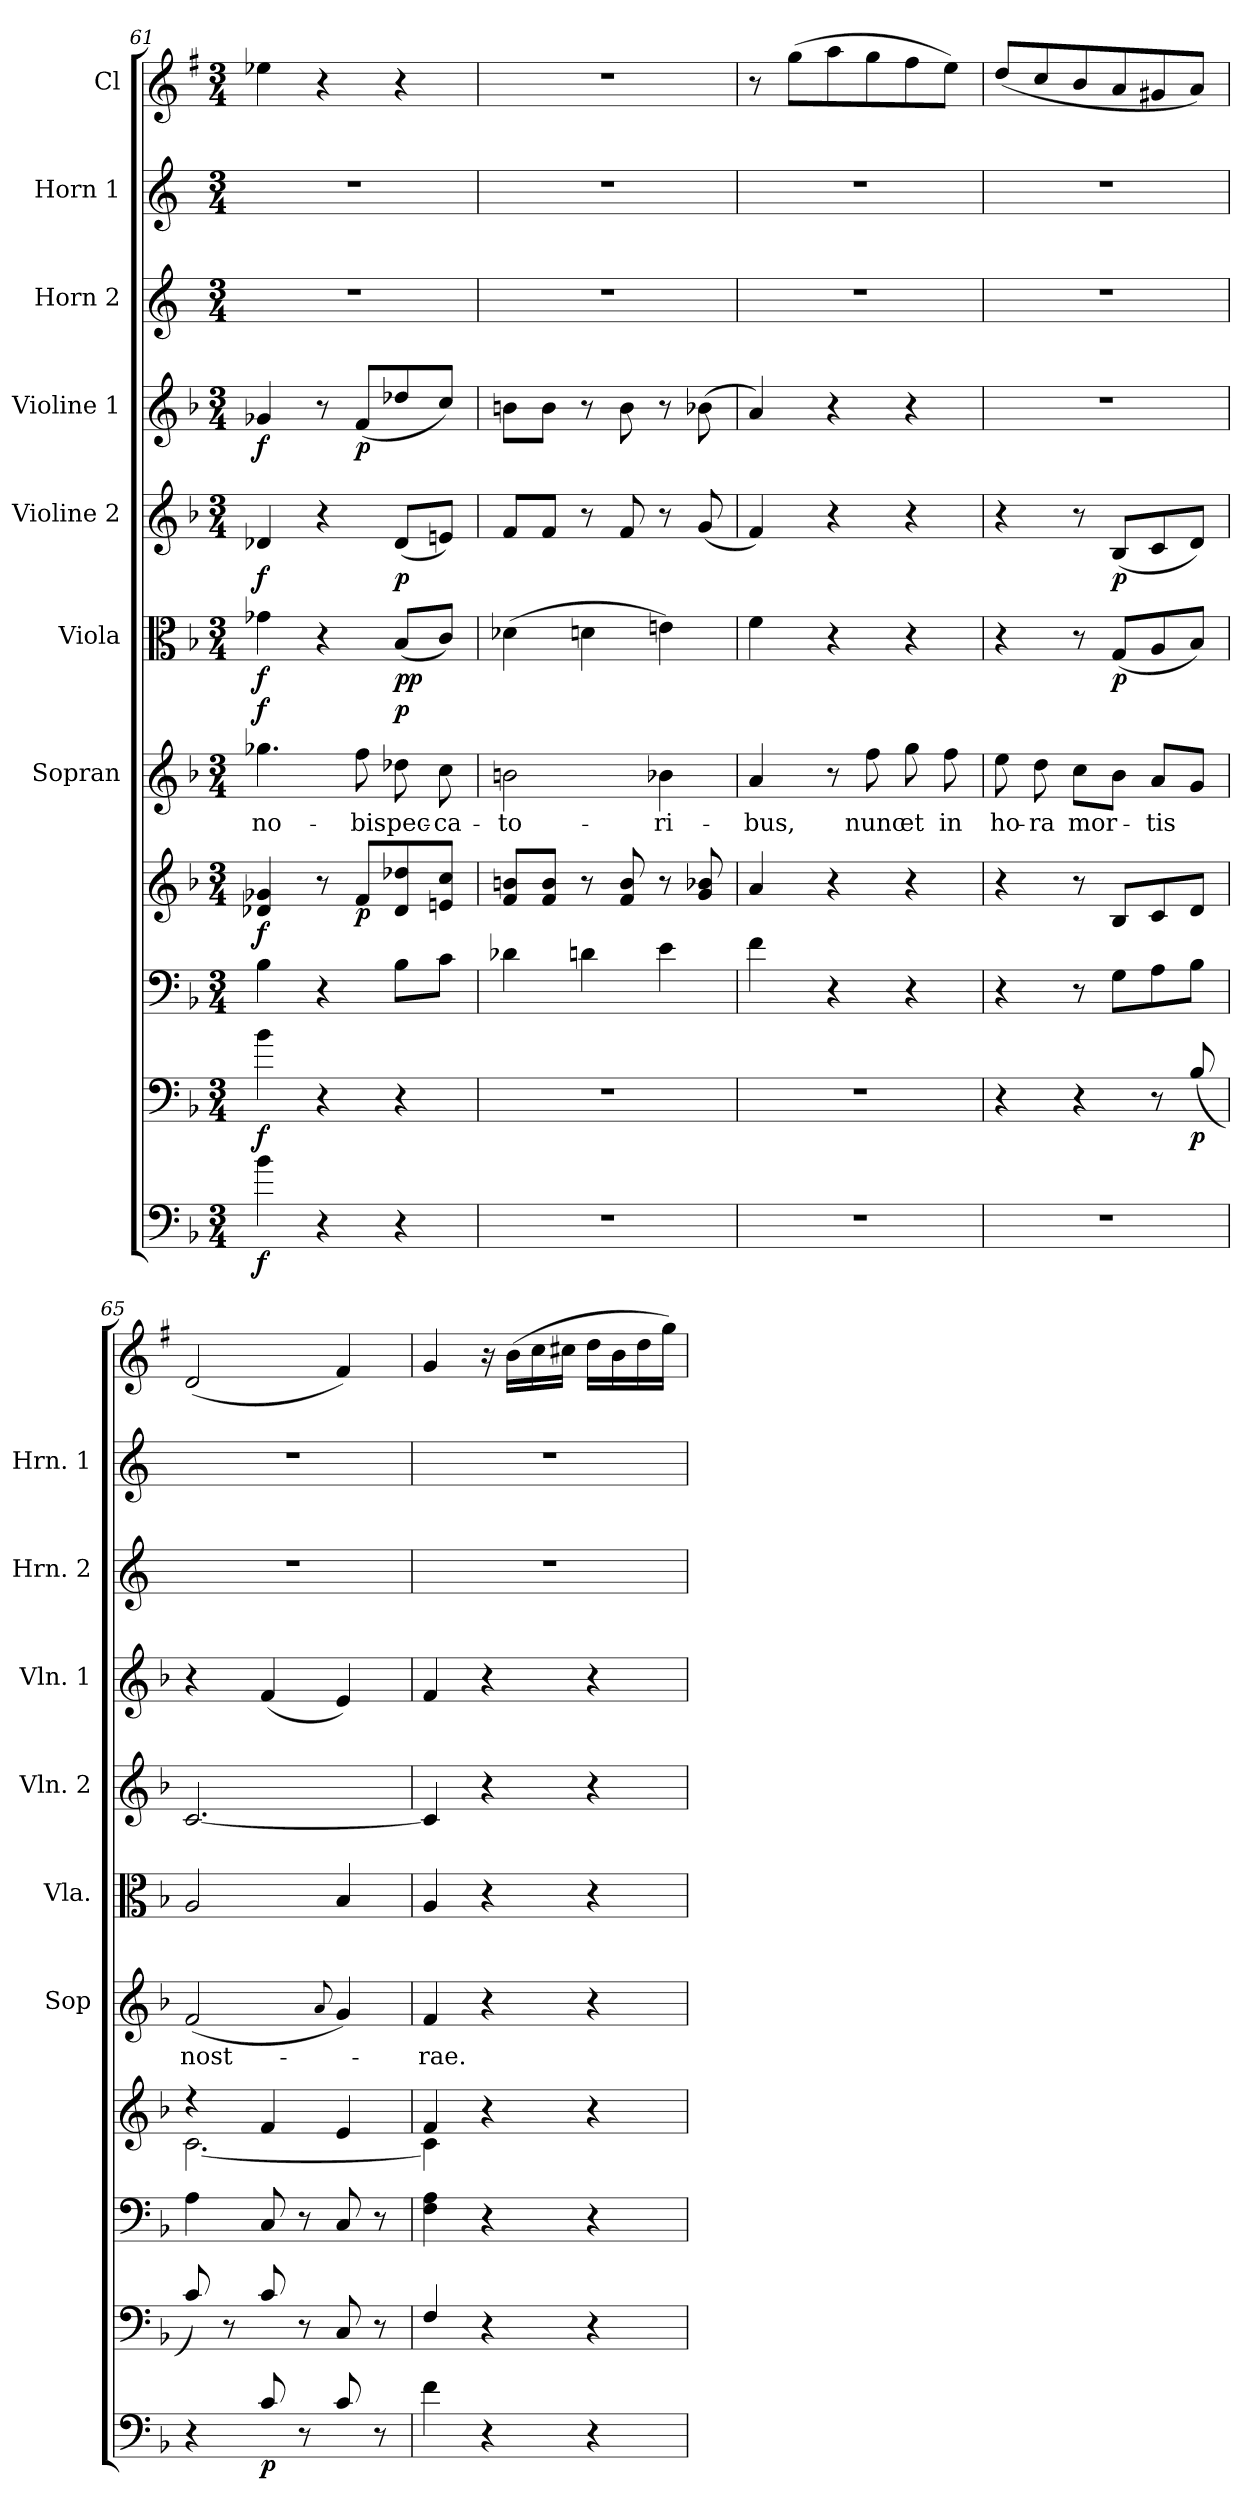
**kern	**dynam	**kern	**dynam	**kern	**kern	**dynam	**kern	**text	**dynam	**kern	**dynam	**kern	**dynam	**kern	**dynam	**kern	**kern	**kern
*part10	*part10	*part9	*part9	*part8	*part8	*part8	*part7	*part7	*part7	*part6	*part6	*part5	*part5	*part4	*part4	*part3	*part2	*part1
*staff11	*staff11	*staff10	*staff10	*staff9	*staff8	*staff8/9	*staff7	*staff7	*staff7	*staff6	*staff6	*staff5	*staff5	*staff4	*staff4	*staff3	*staff2	*staff1
*	*	*	*	*	*	*	*I"Sopran	*	*	*I"Viola	*	*I"Violine 2	*	*I"Violine 1	*	*I"Horn 2	*I"Horn 1	*I"Cl
*	*	*	*	*	*	*	*I'Sop	*	*	*I'Vla.	*	*I'Vln. 2	*	*I'Vln. 1	*	*I'Hrn. 2	*I'Hrn. 1	*
*clefF4	*	*clefF4	*	*clefF4	*clefG2	*	*clefG2	*	*	*clefC3	*	*clefG2	*	*clefG2	*	*clefG2	*clefG2	*clefG2
*ITrd7c12	*	*ITrd7c12	*	*	*	*	*	*	*	*	*	*	*	*	*	*ITrd4c7	*ITrd4c7	*ITrd1c2
*k[b-]	*	*k[b-]	*	*k[b-]	*k[b-]	*	*k[b-]	*	*	*k[b-]	*	*k[b-]	*	*k[b-]	*	*k[b-]	*k[b-]	*k[b-]
*F:	*	*F:	*	*F:	*F:	*	*F:	*	*	*F:	*	*F:	*	*F:	*	*F:	*F:	*F:
*M3/4	*	*M3/4	*	*M3/4	*M3/4	*	*M3/4	*	*	*M3/4	*	*M3/4	*	*M3/4	*	*M3/4	*M3/4	*M3/4
=61	=61	=61	=61	=61	=61	=61	=61	=61	=61	=61	=61	=61	=61	=61	=61	=61	=61	=61
!	!LO:DY:b	!	!LO:DY:b	!	!	!LO:DY:b	!	!LO:LY:b	!LO:DY:a	!	!LO:DY:b	!	!LO:DY:b	!	!LO:DY:b	!	!	!
4B-\	f	4B-\	f	4B-\	4d-X/ 4g-X/	f	4.gg-X\	no-	f	4g-X\	f	4d-X/	f	4g-X/	f	2.r	2.r	4dd-X\
4r	.	4r	.	4r	8r	.	.	.	.	4r	.	4r	.	8r	.	.	.	4r
!	!	!	!	!	!	!LO:DY:b	!	!LO:LY:b	!	!	!	!	!	!	!LO:DY:b	!	!	!
.	.	.	.	.	8f/L	p	8ff\	-bis	.	.	.	.	.	(<8f/L	p	.	.	.
!	!	!	!	!	!	!	!	!LO:LY:b	!LO:DY:a	!	!LO:DY:b	!	!LO:DY:b	!	!	!	!	!
4r	.	4r	.	8B-\L	8d-/ 8dd-X/	.	8dd-X\	pec-	p	(<8B-/L	pp	(<8d-/L	p	8dd-X/	.	.	.	4r
!	!	!	!	!	!	!	!	!LO:LY:b	!	!	!	!	!	!	!	!	!	!
.	.	.	.	8c\J	8en/ 8cc/J	.	8cc\	-ca-	.	8c/J)	.	8en/J)	.	8cc/J)	.	.	.	.
!!LO:PB:g=z
=62	=62	=62	=62	=62	=62	=62	=62	=62	=62	=62	=62	=62	=62	=62	=62	=62	=62	=62
!	!	!	!	!	!	!	!	!LO:LY:b	!	!	!	!	!	!	!	!	!	!
2.r	.	2.r	.	4d-X\	8f/ 8bn/L	.	2bn\	-to-	.	(>4d-X\	.	8f/L	.	8bn\L	.	2.r	2.r	2.r
.	.	.	.	.	8f/ 8b/J	.	.	.	.	.	.	8f/J	.	8b\J	.	.	.	.
.	.	.	.	4dn\	8r	.	.	.	.	4dn\	.	8r	.	8r	.	.	.	.
.	.	.	.	.	8f/ 8b/	.	.	.	.	.	.	8f/	.	8b\	.	.	.	.
!	!	!	!	!	!	!	!	!LO:LY:b	!	!	!	!	!	!	!	!	!	!
.	.	.	.	4e\	8r	.	4b-X\	-ri-	.	4en\)	.	8r	.	8r	.	.	.	.
.	.	.	.	.	8g/ 8b-X/	.	.	.	.	.	.	(<8g/	.	(>8b-X\	.	.	.	.
=63	=63	=63	=63	=63	=63	=63	=63	=63	=63	=63	=63	=63	=63	=63	=63	=63	=63	=63
!	!	!	!	!	!	!	!	!LO:LY:b	!	!	!	!	!	!	!	!	!	!
2.r	.	2.r	.	4f\	4a/	.	4a/	-bus,	.	4f\	.	4f/)	.	4a/)	.	2.r	2.r	8r
.	.	.	.	.	.	.	.	.	.	.	.	.	.	.	.	.	.	(>8ff\L
.	.	.	.	4r	4r	.	8r	.	.	4r	.	4r	.	4r	.	.	.	8gg\
!	!	!	!	!	!	!	!	!LO:LY:b	!	!	!	!	!	!	!	!	!	!
.	.	.	.	.	.	.	8ff\	nunc	.	.	.	.	.	.	.	.	.	8ff\
!	!	!	!	!	!	!	!	!LO:LY:b	!	!	!	!	!	!	!	!	!	!
.	.	.	.	4r	4r	.	8gg\	et	.	4r	.	4r	.	4r	.	.	.	8ee\
!	!	!	!	!	!	!	!	!LO:LY:b	!	!	!	!	!	!	!	!	!	!
.	.	.	.	.	.	.	8ff\	in	.	.	.	.	.	.	.	.	.	8dd\J)
=64	=64	=64	=64	=64	=64	=64	=64	=64	=64	=64	=64	=64	=64	=64	=64	=64	=64	=64
!	!	!	!	!	!	!	!	!LO:LY:b	!	!	!	!	!	!	!	!	!	!
2.r	.	4r	.	4r	4r	.	8ee\	ho-	.	4r	.	4r	.	2.r	.	2.r	2.r	(<8cc/L
!	!	!	!	!	!	!	!	!LO:LY:b	!	!	!	!	!	!	!	!	!	!
.	.	.	.	.	.	.	8dd\	-ra	.	.	.	.	.	.	.	.	.	8b-/
!	!	!	!	!	!	!	!	!LO:LY:b	!	!	!	!	!	!	!	!	!	!
.	.	4r	.	8r	8r	.	8cc\L	mor-	.	8r	.	8r	.	.	.	.	.	8a/
!	!	!	!	!	!	!	!	!	!	!	!LO:DY:b	!	!LO:DY:b	!	!	!	!	!
.	.	.	.	8G\L	8B-/L	.	8b-\J	.	.	(<8G/L	p	(<8B-/L	p	.	.	.	.	8g/
!	!	!	!	!	!	!	!	!LO:LY:b	!	!	!	!	!	!	!	!	!	!
.	.	8r	.	8A\	8c/	.	8a/L	-tis	.	8A/	.	8c/	.	.	.	.	.	8f#X/
!	!	!	!LO:DY:b	!	!	!	!	!	!	!	!	!	!	!	!	!	!	!
.	.	(<8BB-/	p	8B-\J	8d/J	.	8g/J	.	.	8B-/J)	.	8d/J)	.	.	.	.	.	8g/J)
=65	=65	=65	=65	=65	=65	=65	=65	=65	=65	=65	=65	=65	=65	=65	=65	=65	=65	=65
*	*	*	*	*	*^	*	*	*	*	*	*	*	*	*	*	*	*	*
!	!	!	!	!	!	!	!	!	!LO:LY:b	!	!	!	!	!	!	!	!	!	!
4r	.	8C/)	.	4A\	4r	[<2.c\	.	(<2f/	nost-	.	2A/	.	[2.c/	.	4r	.	2.r	2.r	(<2c/
.	.	8r	.	.	.	.	.	.	.	.	.	.	.	.	.	.	.	.	.
!	!LO:DY:b	!	!	!	!	!	!	!	!	!	!	!	!	!	!	!	!	!	!
8C/	p	8C/	.	8C/	4f/	.	.	.	.	.	.	.	.	.	(<4f/	.	.	.	.
8r	.	8r	.	8r	.	.	.	.	.	.	.	.	.	.	.	.	.	.	.
.	.	.	.	.	.	.	.	8qqa/	.	.	.	.	.	.	.	.	.	.	.
8C/	.	8CC/	.	8C/	4e/	.	.	4g/)	.	.	4B-/	.	.	.	4e/)	.	.	.	4e/)
8r	.	8r	.	8r	.	.	.	.	.	.	.	.	.	.	.	.	.	.	.
=66	=66	=66	=66	=66	=66	=66	=66	=66	=66	=66	=66	=66	=66	=66	=66	=66	=66	=66	=66
!	!	!	!	!	!	!	!	!	!LO:LY:b	!	!	!	!	!	!	!	!	!	!
4F\	.	4FF/	.	4F\ 4A\	4f/	4c\]	.	4f/	-rae.	.	4A/	.	4c/]	.	4f/	.	2.r	2.r	4f/
4r	.	4r	.	4r	4r	2ryy	.	4r	.	.	4r	.	4r	.	4r	.	.	.	16r
.	.	.	.	.	.	.	.	.	.	.	.	.	.	.	.	.	.	.	(>16a\LL
.	.	.	.	.	.	.	.	.	.	.	.	.	.	.	.	.	.	.	16b-\
.	.	.	.	.	.	.	.	.	.	.	.	.	.	.	.	.	.	.	16bn\JJ
4r	.	4r	.	4r	4r	.	.	4r	.	.	4r	.	4r	.	4r	.	.	.	16cc\LL
.	.	.	.	.	.	.	.	.	.	.	.	.	.	.	.	.	.	.	16a\
.	.	.	.	.	.	.	.	.	.	.	.	.	.	.	.	.	.	.	16cc\
.	.	.	.	.	.	.	.	.	.	.	.	.	.	.	.	.	.	.	16ff\JJ)
*	*	*	*	*	*v	*v	*	*	*	*	*	*	*	*	*	*	*	*	*
=	=	=	=	=	=	=	=	=	=	=	=	=	=	=	=	=	=	=
*-	*-	*-	*-	*-	*-	*-	*-	*-	*-	*-	*-	*-	*-	*-	*-	*-	*-	*-
